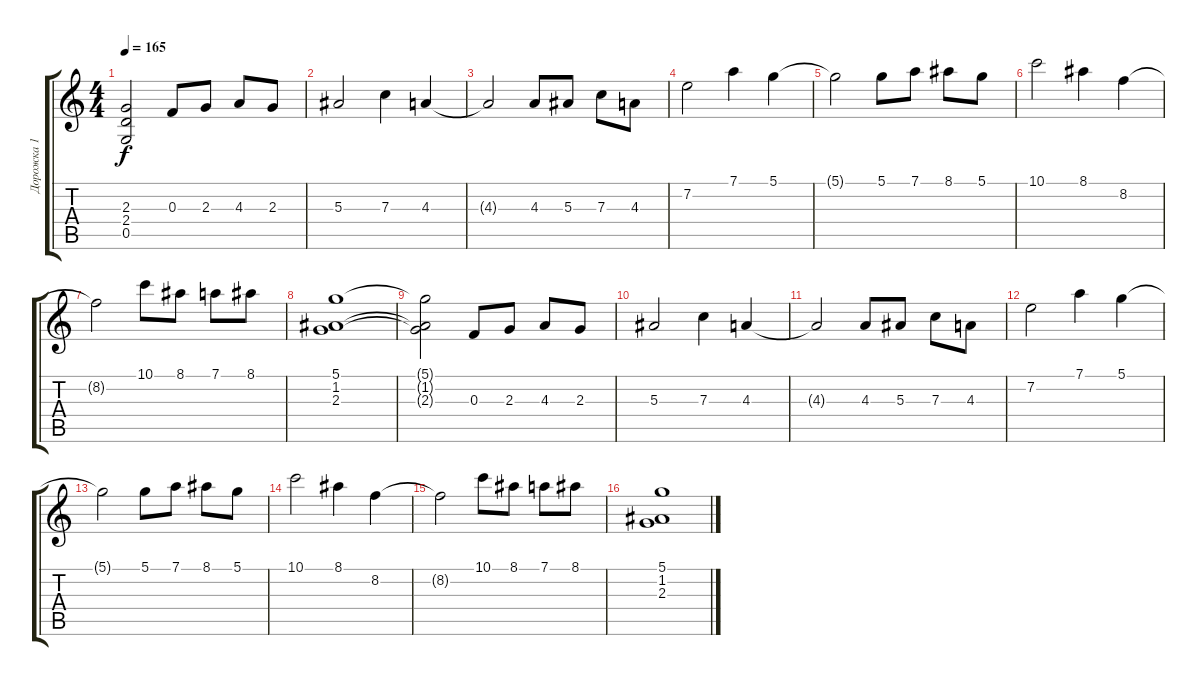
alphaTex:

\track ("Дорожка 1" "Дорожка 1") {instrument acousticguitarnylon}
\staff {score tabs}
\tuning (D4 A3 F3 C3 G2 D2) {hide}
\ts (4 4)
\tempo 165
\clef g2
\ks c
(2.3 2.4 0.5).2{dy f} 0.3.8 2.3.8 4.3.8 2.3.8 |
5.3.2 7.3.4 4.3.4 |
4.3{t}.2 4.3.8 5.3.8 7.3.8 4.3.8 |
7.2.2 7.1.4 5.1.4 |
5.1{t}.2 5.1.8 7.1.8 8.1.8 5.1.8 |
10.1.2 8.1.4 8.2.4 |
8.2{t}.2 10.1.8 8.1.8 7.1.8 8.1.8 |
(5.1 1.2 2.3).1 |
(5.1{t} 1.2{t} 2.3{t}).2 0.3.8 2.3.8 4.3.8 2.3.8 |
5.3.2 7.3.4 4.3.4 |
4.3{t}.2 4.3.8 5.3.8 7.3.8 4.3.8 |
7.2.2 7.1.4 5.1.4 |
5.1{t}.2 5.1.8 7.1.8 8.1.8 5.1.8 |
10.1.2 8.1.4 8.2.4 |
8.2{t}.2 10.1.8 8.1.8 7.1.8 8.1.8 |
(5.1 1.2 2.3).1
